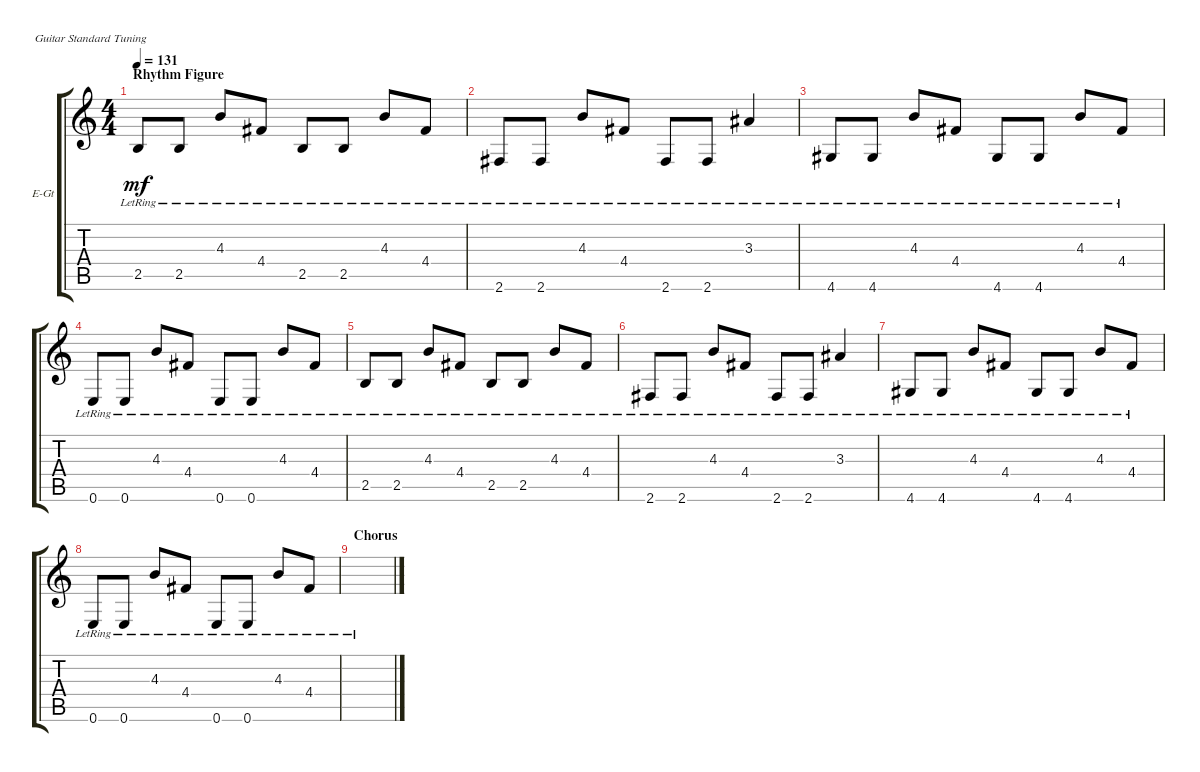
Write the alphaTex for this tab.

\defaultSystemsLayout 4
\bracketExtendMode groupsimilarinstruments
\firstSystemTrackNameOrientation horizontal
\otherSystemsTrackNameOrientation horizontal
\track ("Guitar 5 (Clean)" "E-Gt") {instrument electricguitarclean}
\staff {score tabs}
\tuning (E4 B3 G3 D3 A2 E2)
\ts (4 4)
\section ("" "Rhythm Figure")
\tempo 131
\clef g2
\ks c
2.5{lr}.8{dy mf} 2.5{lr}.8 4.3{lr}.8 4.4{lr}.8 2.5{lr}.8 2.5{lr}.8 4.3{lr}.8 4.4{lr}.8 |
2.6{lr}.8 2.6{lr}.8 4.3{lr}.8 4.4{lr}.8 2.6{lr}.8 2.6{lr}.8 3.3{lr}.4 |
4.6{lr}.8 4.6{lr}.8 4.3{lr}.8 4.4{lr}.8 4.6{lr}.8 4.6{lr}.8 4.3{lr}.8 4.4{lr}.8 |
0.6{lr}.8 0.6{lr}.8 4.3{lr}.8 4.4{lr}.8 0.6{lr}.8 0.6{lr}.8 4.3{lr}.8 4.4{lr}.8 |
2.5{lr}.8 2.5{lr}.8 4.3{lr}.8 4.4{lr}.8 2.5{lr}.8 2.5{lr}.8 4.3{lr}.8 4.4{lr}.8 |
2.6{lr}.8 2.6{lr}.8 4.3{lr}.8 4.4{lr}.8 2.6{lr}.8 2.6{lr}.8 3.3{lr}.4 |
4.6{lr}.8 4.6{lr}.8 4.3{lr}.8 4.4{lr}.8 4.6{lr}.8 4.6{lr}.8 4.3{lr}.8 4.4{lr}.8 |
0.6{lr}.8 0.6{lr}.8 4.3{lr}.8 4.4{lr}.8 0.6{lr}.8 0.6{lr}.8 4.3{lr}.8 4.4{lr}.8 |
\section ("" "Chorus")
